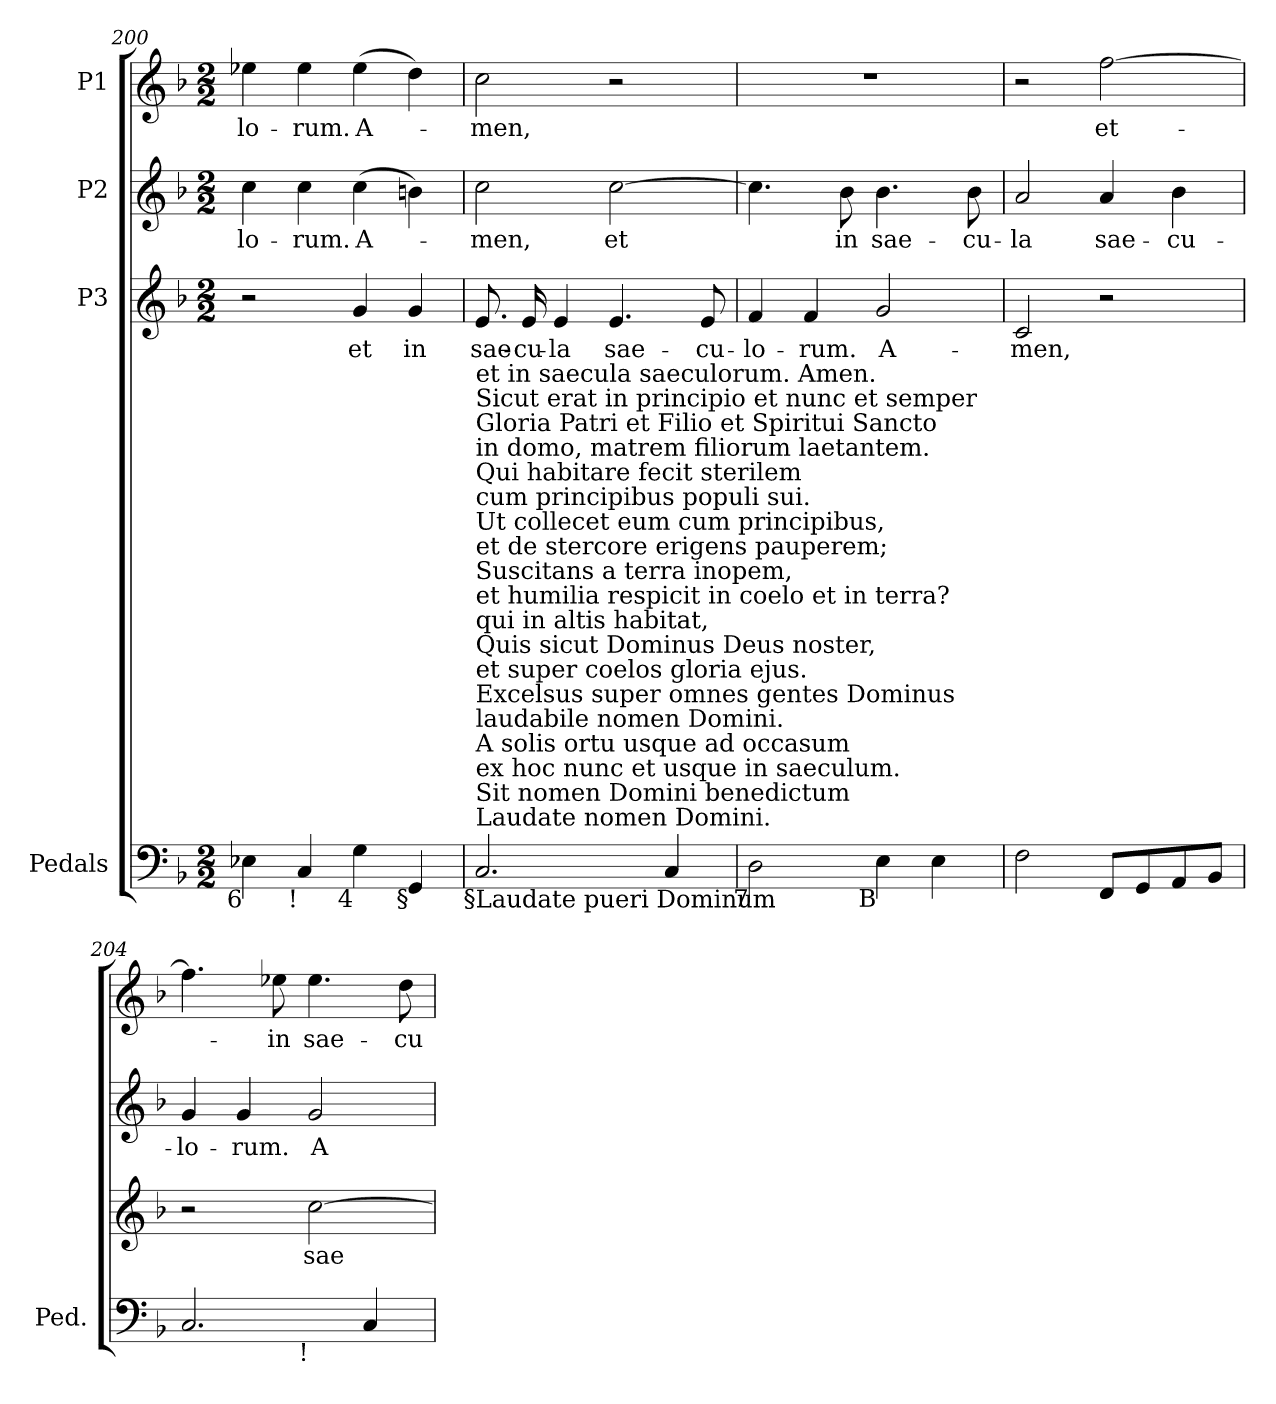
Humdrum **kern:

**kern	**kern	**text	**kern	**text	**kern	**text
*part4	*part3	*part3	*part2	*part2	*part1	*part1
*staff4	*staff3	*staff3	*staff2	*staff2	*staff1	*staff1
*I"Pedals	*I"P3	*	*I"P2	*	*I"P1	*
*I'Ped.	*	*	*	*	*	*
*clefF4	*clefG2	*	*clefG2	*	*clefG2	*
*k[b-]	*k[b-]	*	*k[b-]	*	*k[b-]	*
*F:	*F:	*	*F:	*	*F:	*
*M2/2	*M2/2	*	*M2/2	*	*M2/2	*
=200	=200	=200	=200	=200	=200	=200
!	!	!	!	!LO:LY:b:color=#000000	!	!
!LO:TX:b:rj:t=6	!	!	!	!	!	!
!	!	!	!	!	!	!LO:LY:b:color=#000000
4E-Xi\	2r	.	4cci\	-lo-	4ee-Xi\	-lo-
!	!	!	!	!LO:LY:b:color=#000000	!	!
!LO:TX:b:rj:t=!	!	!	!	!	!	!
!	!	!	!	!	!	!LO:LY:b:color=#000000
4Ci/	.	.	4cci\	-rum.	4ee-i\	-rum.
!	!	!LO:LY:b:color=#000000	!	!	!	!
!	!	!	!	!LO:LY:b:color=#000000	!	!
!LO:TX:b:rj:t=4	!	!	!	!	!	!
!	!	!	!	!	!	!LO:LY:b:color=#000000
4Gi\	4gi/	et	(4cci\	A-	(4ee-i\	A-
!LO:TX:b:rj:t=§	!	!	!	!	!	!
!	!	!LO:LY:b:color=#000000	!	!	!	!
4GGi/	4gi/	in	4bni\)	.	4ddi\)	.
!!LO:LB:g=z
=201	=201	=201	=201	=201	=201	=201
!	!	!LO:LY:b:color=#000000	!	!	!	!
!	!	!	!	!LO:LY:b:color=#000000	!	!
!LO:TX:b:t=Laudate pueri Dominum	!	!	!	!	!	!
!LO:TX:t=Laudate nomen Domini.	!	!	!	!	!	!
!LO:TX:t=Sit nomen Domini benedictum	!	!	!	!	!	!
!LO:TX:t=ex hoc nunc et usque in saeculum.	!	!	!	!	!	!
!LO:TX:t=A solis ortu usque ad occasum	!	!	!	!	!	!
!LO:TX:t=laudabile nomen Domini.	!	!	!	!	!	!
!LO:TX:t=Excelsus super omnes gentes Dominus	!	!	!	!	!	!
!LO:TX:t=et super coelos gloria ejus.	!	!	!	!	!	!
!LO:TX:t=Quis sicut Dominus Deus noster,	!	!	!	!	!	!
!LO:TX:t=qui in altis habitat,	!	!	!	!	!	!
!LO:TX:t=et humilia respicit in coelo et in terra?	!	!	!	!	!	!
!LO:TX:t=Suscitans a terra inopem,	!	!	!	!	!	!
!LO:TX:t=et de stercore erigens pauperem;	!	!	!	!	!	!
!LO:TX:t=Ut collecet eum cum principibus,	!	!	!	!	!	!
!LO:TX:t=cum principibus populi sui.	!	!	!	!	!	!
!LO:TX:t=Qui habitare fecit sterilem	!	!	!	!	!	!
!LO:TX:t=in domo, matrem filiorum laetantem.	!	!	!	!	!	!
!LO:TX:t=Gloria Patri et Filio et Spiritui Sancto	!	!	!	!	!	!
!LO:TX:t=Sicut erat in principio et nunc et semper	!	!	!	!	!	!
!LO:TX:t=et in saecula saeculorum. Amen.	!	!	!	!	!	!
!LO:TX:b:rj:t=§	!	!	!	!	!	!
!	!	!	!	!	!	!LO:LY:b:color=#000000
2.Ci/	8.ei/	sae-	2cci\	-men,	2cci\	-men,
!	!	!LO:LY:b:color=#000000	!	!	!	!
.	16ei/	-cu-	.	.	.	.
!	!	!LO:LY:b:color=#000000	!	!	!	!
.	4ei/	-la	.	.	.	.
!	!	!LO:LY:b:color=#000000	!	!	!	!
!	!	!	!	!LO:LY:b:color=#000000	!	!
.	4.ei/	sae-	[2cci\	et	2r	.
4Ci/	.	.	.	.	.	.
!	!	!LO:LY:b:color=#000000	!	!	!	!
.	8ei/	-cu-	.	.	.	.
=202	=202	=202	=202	=202	=202	=202
!LO:TX:b:rj:t=7	!	!	!	!	!	!
!	!	!LO:LY:b:color=#000000	!	!	!	!
2Di\	4fi/	-lo-	4.cci\]	.	1r	.
!	!	!LO:LY:b:color=#000000	!	!	!	!
.	4fi/	-rum.	.	.	.	.
!	!	!	!	!LO:LY:b:color=#000000	!	!
.	.	.	8b-i\	in	.	.
!	!	!LO:LY:b:color=#000000	!	!	!	!
!LO:TX:b:rj:t=B	!	!	!	!	!	!
!	!	!	!	!LO:LY:b:color=#000000	!	!
4Ei\	2gi/	A-	4.b-i\	sae-	.	.
4Ei\	.	.	.	.	.	.
!	!	!	!	!LO:LY:b:color=#000000	!	!
.	.	.	8b-i\	-cu-	.	.
=203	=203	=203	=203	=203	=203	=203
!	!	!LO:LY:b:color=#000000	!	!	!	!
!	!	!	!	!LO:LY:b:color=#000000	!	!
2Fi\	2ci/	-men,	2ai/	-la	2r	.
!	!	!	!	!LO:LY:b:color=#000000	!	!
!	!	!	!	!	!	!LO:LY:b:color=#000000
8FFi/L	2r	.	4ai/	sae-	[2ffi\	et-
8GGi/	.	.	.	.	.	.
!	!	!	!	!LO:LY:b:color=#000000	!	!
8AAi/	.	.	4b-i\	-cu-	.	.
8BB-i/J	.	.	.	.	.	.
=204	=204	=204	=204	=204	=204	=204
!LO:TX:b:t=Praise, o ye servants of the Lord,	!	!	!	!	!	!
!LO:TX:t=Praise the name of the Lord.	!	!	!	!	!	!
!LO:TX:t=Blessed be the name of the Lord	!	!	!	!	!	!
!LO:TX:t=From this time forth and for evermore.	!	!	!	!	!	!
!LO:TX:t=From the rising of the sun unto the going down	!	!	!	!	!	!
!LO:TX:t=Of the same the Lord's name is to be praised.	!	!	!	!	!	!
!LO:TX:t=The Lord is high above all nations,	!	!	!	!	!	!
!LO:TX:t=And his glory above the heavens.	!	!	!	!	!	!
!LO:TX:t=Who is like unto the Lord our God,	!	!	!	!	!	!
!LO:TX:t=Who dwelleth on high?	!	!	!	!	!	!
!LO:TX:t=Who humbleth himself to behold the things	!	!	!	!	!	!
!LO:TX:t=That are in heaven, and in the earth?	!	!	!	!	!	!
!LO:TX:t=He raiseth up the poor out of the dust,	!	!	!	!	!	!
!LO:TX:t=And lifteth the needy out of the dunghill;	!	!	!	!	!	!
!LO:TX:t=That he may set him with princes,	!	!	!	!	!	!
!LO:TX:t=Even with the princes of his people.	!	!	!	!	!	!
!LO:TX:t=He makes the barren woman to keep house,	!	!	!	!	!	!
!LO:TX:t=And to be a joyful mother of children.	!	!	!	!	!	!
!LO:TX:t=Glory be to the Father and to the Son,	!	!	!	!	!	!
!LO:TX:t=And to the Holy Ghost.	!	!	!	!	!	!
!LO:TX:t=As it was in the beginning	!	!	!	!	!	!
!LO:TX:t=Is now and ever shall be;	!	!	!	!	!	!
!LO:TX:t=World without end. Amen.	!	!	!	!	!	!
!LO:TX:b:rj:t=4	!	!	!	!	!	!
!	!	!	!	!LO:LY:b:color=#000000	!	!
*^	*	*	*	*	*	*
2.Ci/	2ryy	2r	.	4gi/	-lo-	4.ffi\]	.
!	!	!	!	!	!LO:LY:b:color=#000000	!	!
.	.	.	.	4gi/	-rum.	.	.
!	!	!	!	!	!	!	!LO:LY:b:color=#000000
.	.	.	.	.	.	8ee-Xi\	-in
!	!	!	!LO:LY:b:color=#000000	!	!	!	!
!	!	!	!	!	!LO:LY:b:color=#000000	!	!
!	!LO:TX:b:rj:t=!	!	!	!	!	!	!
!	!	!	!	!	!	!	!LO:LY:b:color=#000000
.	2ryy	[2cci\	sae-	2gi/	A-	4.ee-i\	sae-
4Ci/	.	.	.	.	.	.	.
!	!	!	!	!	!	!	!LO:LY:b:color=#000000
.	.	.	.	.	.	8ddi\	-cu-
*v	*v	*	*	*	*	*	*
=	=	=	=	=	=	=
*-	*-	*-	*-	*-	*-	*-
